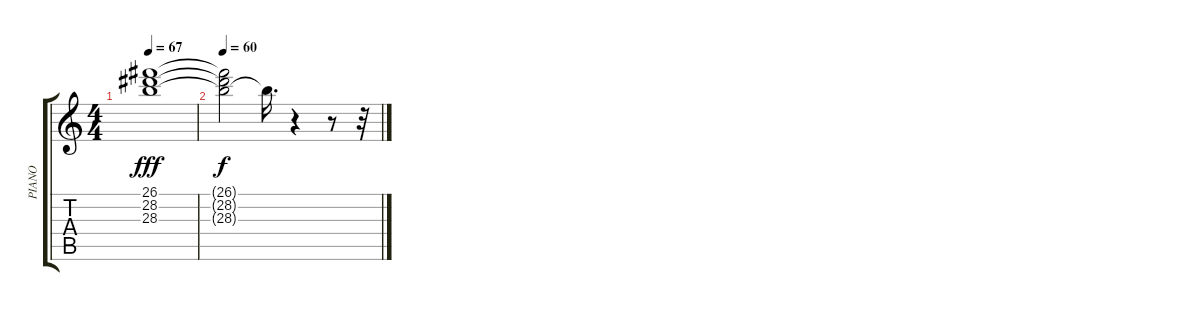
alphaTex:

\track ("PIANO" "PIANO") {instrument acousticgrandpiano}
\staff {score tabs}
\tuning (E4 B3 G3 D3 A2 E2) {hide}
\ts (4 4)
\tempo 67
\clef g2
\ks c
(26.1 28.2 28.3).1{dy fff} |
\tempo 60
(26.1{t} 28.2{t} 28.3{t}).2{dy f} 28.3{t}.16{d} r.4 r.8 r.32
